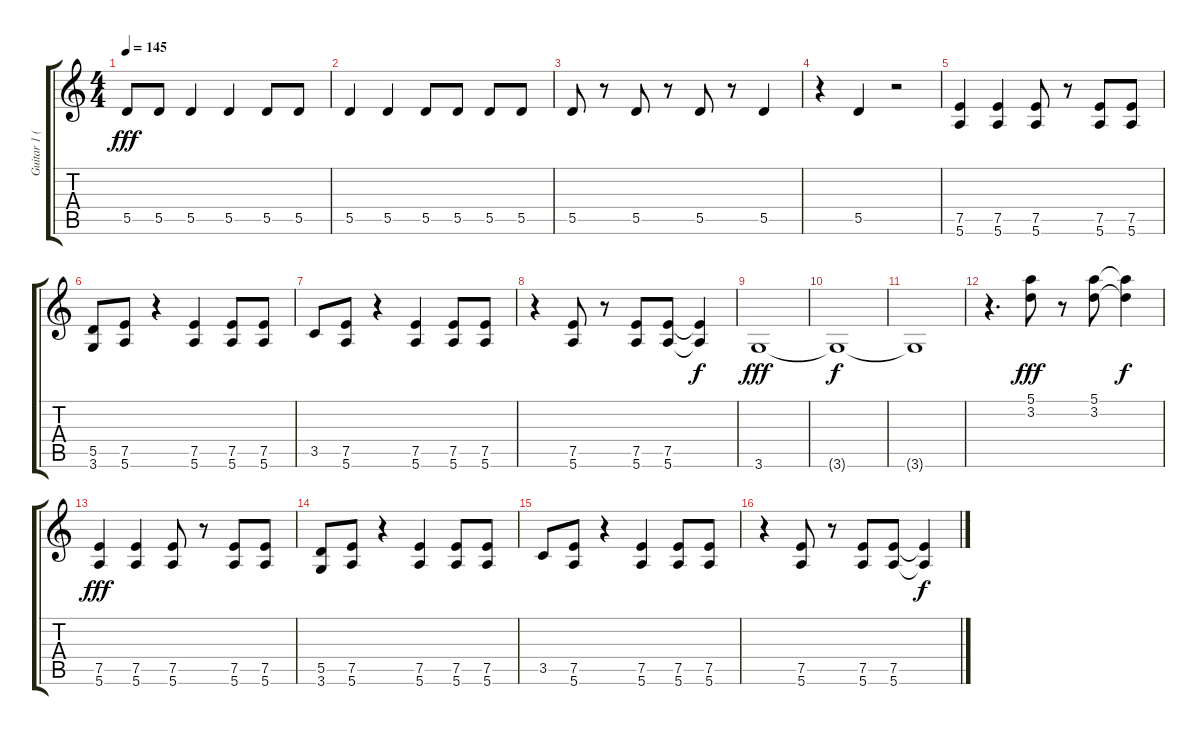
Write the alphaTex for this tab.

\track ("Guitar 1 (Rhythm)" "Guitar 1 (") {instrument distortionguitar}
\staff {score tabs}
\tuning (E4 B3 G3 D3 A2 E2) {hide}
\ts (4 4)
\tempo 145
\clef g2
\ks c
5.5.8{dy fff} 5.5.8 5.5.4 5.5.4 5.5.8 5.5.8 |
5.5.4 5.5.4 5.5.8 5.5.8 5.5.8 5.5.8 |
5.5.8 r.8 5.5.8 r.8 5.5.8 r.8 5.5.4 |
r.4 5.5.4 r.2 |
(7.5 5.6).4 (7.5 5.6).4 (7.5 5.6).8 r.8 (7.5 5.6).8 (7.5 5.6).8 |
(5.5 3.6).8 (7.5 5.6).8 r.4 (7.5 5.6).4 (7.5 5.6).8 (7.5 5.6).8 |
3.5.8 (7.5 5.6).8 r.4 (7.5 5.6).4 (7.5 5.6).8 (7.5 5.6).8 |
r.4 (7.5 5.6).8 r.8 (7.5 5.6).8 (7.5 5.6).8 (7.5{t} 5.6{t}).4{dy f} |
3.6.1{dy fff} |
3.6{t}.1{dy f} |
3.6{t}.1 |
r.4{d} (5.1 3.2).8{dy fff} r.8 (5.1 3.2).8 (5.1{t} 3.2{t}).4{dy f} |
(7.5 5.6).4{dy fff} (7.5 5.6).4 (7.5 5.6).8 r.8 (7.5 5.6).8 (7.5 5.6).8 |
(5.5 3.6).8 (7.5 5.6).8 r.4 (7.5 5.6).4 (7.5 5.6).8 (7.5 5.6).8 |
3.5.8 (7.5 5.6).8 r.4 (7.5 5.6).4 (7.5 5.6).8 (7.5 5.6).8 |
r.4 (7.5 5.6).8 r.8 (7.5 5.6).8 (7.5 5.6).8 (7.5{t} 5.6{t}).4{dy f}
